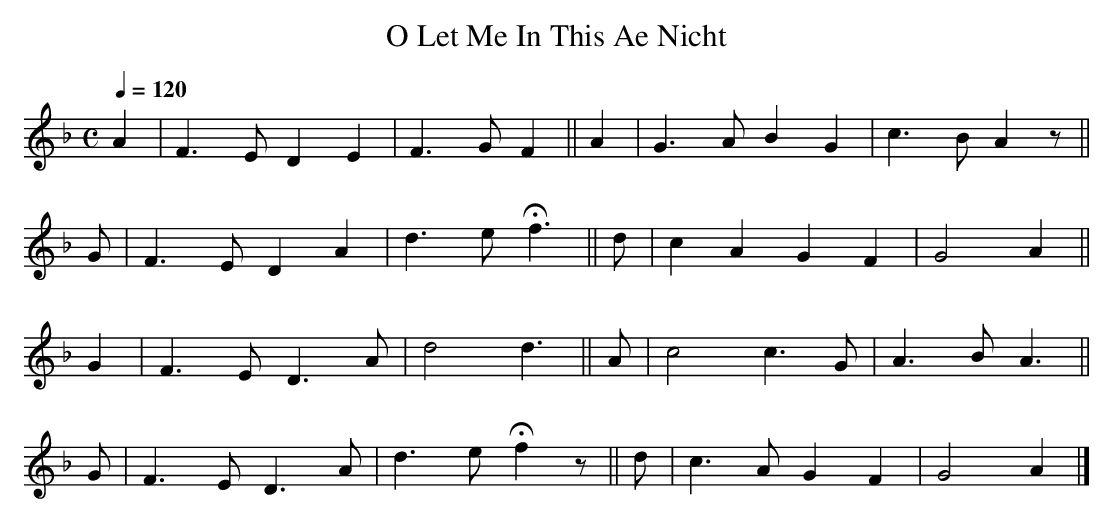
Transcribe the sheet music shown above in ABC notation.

X:1
T:O Let Me In This Ae Nicht
M:C
L:1/4
Q:1/4=120
K:Gdor
A  |F>E DE |F>G  F  ||A  |G>A BG |c>B Az/||
 G/|F>E DA |d>e Hf3/|| d/|cA  GF |G2  A  ||
G  |F>E D>A|d2   d3/|| A/|c2  c>G|A>B A3/||
 G/|F>E D>A|d>e Hfz/|| d/|c>A GF |G2  A  |]
